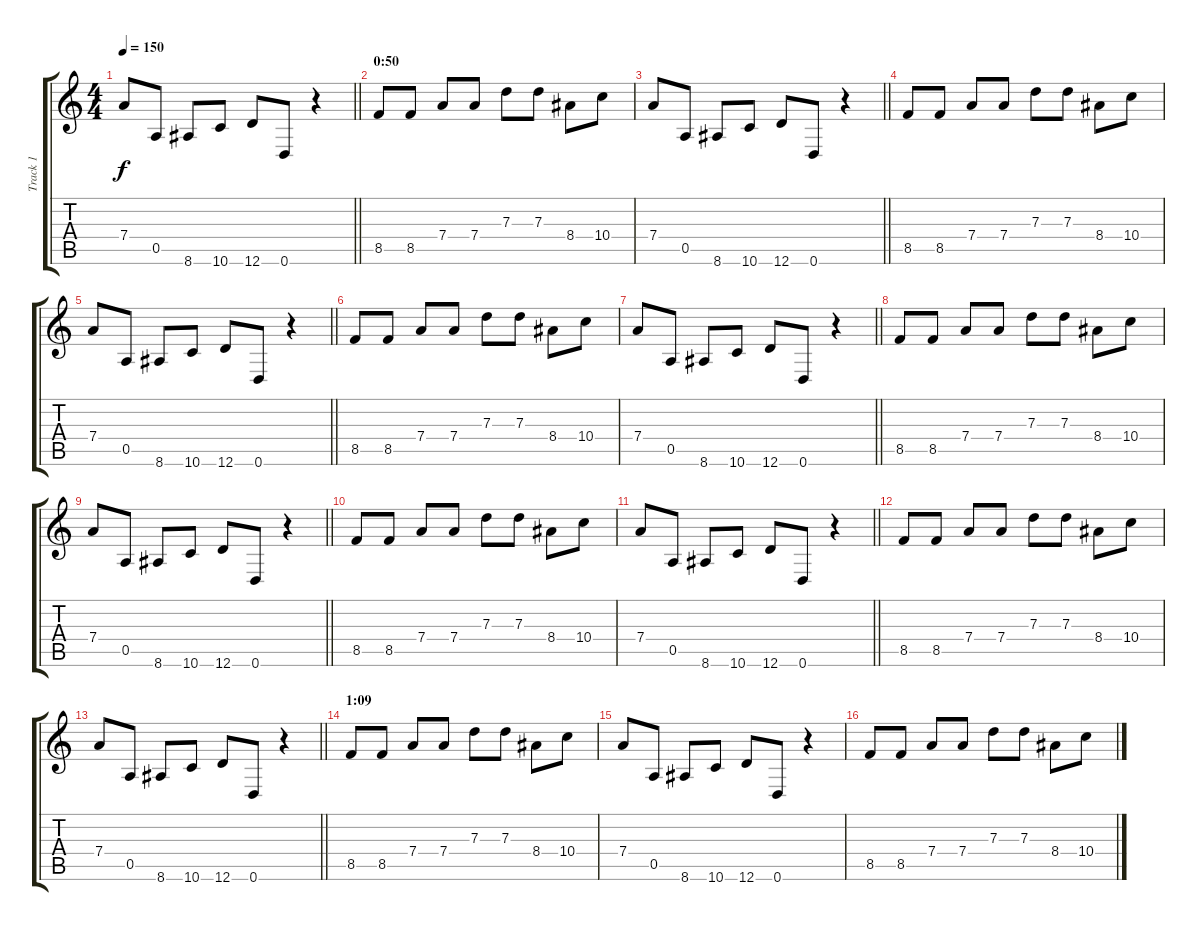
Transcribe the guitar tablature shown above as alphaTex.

\track ("Track 1" "Track 1") {instrument electricguitarjazz}
\staff {score tabs}
\tuning (E4 B3 G3 D3 A2 D2) {hide}
\ts (4 4)
\tempo 150
\clef g2
\barLineRight lightlight
\ks c
7.4.8{dy f} 0.5.8 8.6.8 10.6.8 12.6.8 0.6.8 r.4 |
\section ("" "0:50")
8.5.8 8.5.8 7.4.8 7.4.8 7.3.8 7.3.8 8.4.8 10.4.8 |
\barLineRight lightlight
7.4.8 0.5.8 8.6.8 10.6.8 12.6.8 0.6.8 r.4 |
8.5.8 8.5.8 7.4.8 7.4.8 7.3.8 7.3.8 8.4.8 10.4.8 |
\barLineRight lightlight
7.4.8 0.5.8 8.6.8 10.6.8 12.6.8 0.6.8 r.4 |
8.5.8 8.5.8 7.4.8 7.4.8 7.3.8 7.3.8 8.4.8 10.4.8 |
\barLineRight lightlight
7.4.8 0.5.8 8.6.8 10.6.8 12.6.8 0.6.8 r.4 |
8.5.8 8.5.8 7.4.8 7.4.8 7.3.8 7.3.8 8.4.8 10.4.8 |
\barLineRight lightlight
7.4.8 0.5.8 8.6.8 10.6.8 12.6.8 0.6.8 r.4 |
8.5.8 8.5.8 7.4.8 7.4.8 7.3.8 7.3.8 8.4.8 10.4.8 |
\barLineRight lightlight
7.4.8 0.5.8 8.6.8 10.6.8 12.6.8 0.6.8 r.4 |
8.5.8 8.5.8 7.4.8 7.4.8 7.3.8 7.3.8 8.4.8 10.4.8 |
\barLineRight lightlight
7.4.8 0.5.8 8.6.8 10.6.8 12.6.8 0.6.8 r.4 |
\section ("" "1:09")
8.5.8 8.5.8 7.4.8 7.4.8 7.3.8 7.3.8 8.4.8 10.4.8 |
7.4.8 0.5.8 8.6.8 10.6.8 12.6.8 0.6.8 r.4 |
8.5.8 8.5.8 7.4.8 7.4.8 7.3.8 7.3.8 8.4.8 10.4.8
